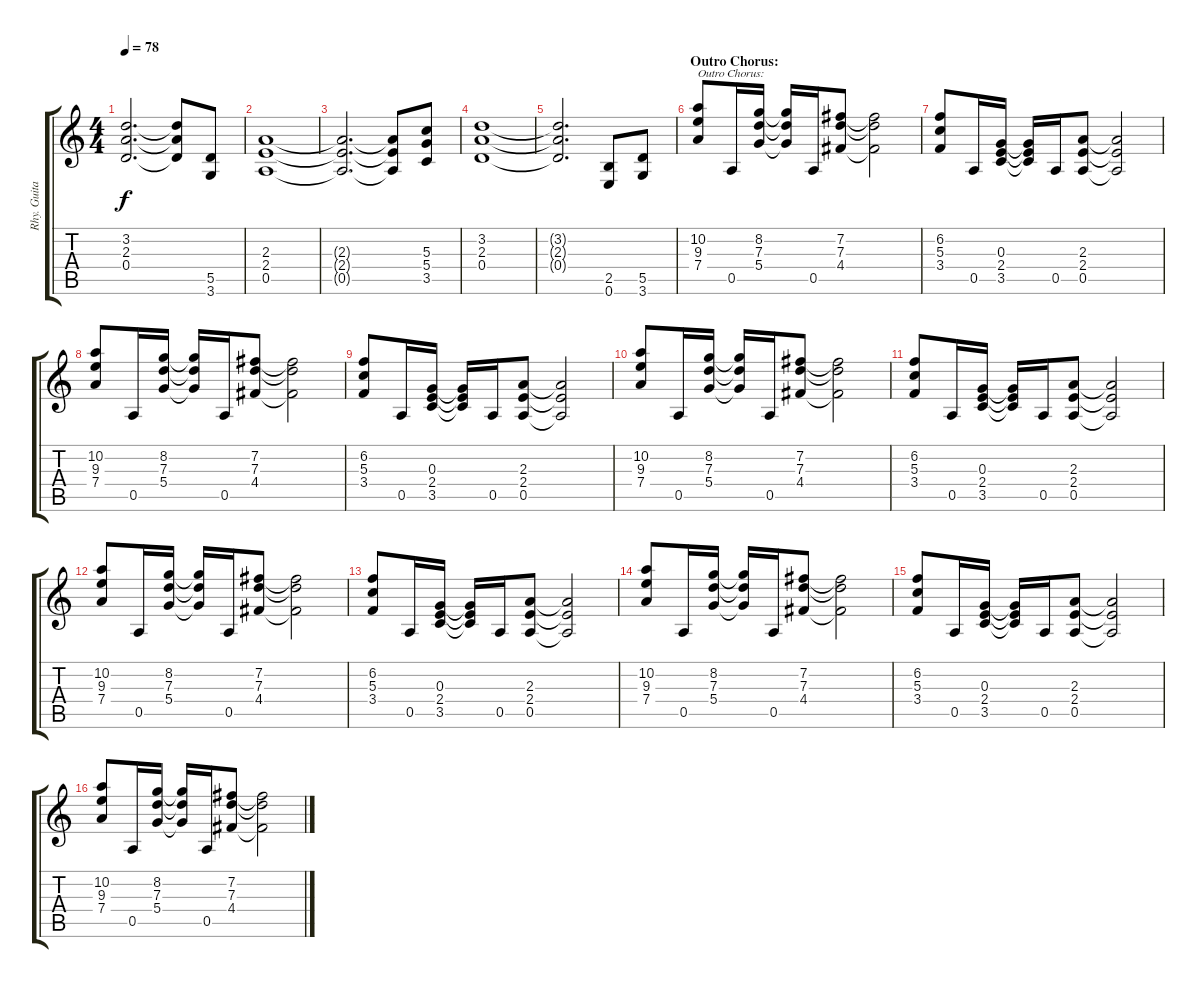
\track ("Rhy. Guitar 1" "Rhy. Guita") {instrument distortionguitar}
\staff {score tabs}
\tuning (E4 B3 G3 D3 A2 E2) {hide}
\ts (4 4)
\tempo 78
\clef g2
\ks c
(3.2{t} 2.3{t} 0.4{t}).2{d dy f} (3.2{t} 2.3{t} 0.4{t}).8 (5.5 3.6).8 |
(2.3 2.4 0.5).1 |
(2.3{t} 2.4{t} 0.5{t}).2{d} (2.3{t} 2.4{t} 0.5{t}).8 (5.3 5.4 3.5).8 |
(3.2 2.3 0.4).1 |
(3.2{t} 2.3{t} 0.4{t}).2{d} (2.5 0.6).8 (5.5 3.6).8 |
\section ("" "Outro Chorus:")
(10.2 9.3 7.4).8{txt "Outro Chorus:"} 0.5.16 (8.2 7.3 5.4).16 (8.2{t} 7.3{t} 5.4{t}).16 0.5.16 (7.2 7.3 4.4).8 (7.2{t} 7.3{t} 4.4{t}).2 |
(6.2 5.3 3.4).8 0.5.16 (0.3 2.4 3.5).16 (0.3{t} 2.4{t} 3.5{t}).16 0.5.16 (2.3 2.4 0.5).8 (2.3{t} 2.4{t} 0.5{t}).2 |
(10.2 9.3 7.4).8 0.5.16 (8.2 7.3 5.4).16 (8.2{t} 7.3{t} 5.4{t}).16 0.5.16 (7.2 7.3 4.4).8 (7.2{t} 7.3{t} 4.4{t}).2 |
(6.2 5.3 3.4).8 0.5.16 (0.3 2.4 3.5).16 (0.3{t} 2.4{t} 3.5{t}).16 0.5.16 (2.3 2.4 0.5).8 (2.3{t} 2.4{t} 0.5{t}).2 |
(10.2 9.3 7.4).8 0.5.16 (8.2 7.3 5.4).16 (8.2{t} 7.3{t} 5.4{t}).16 0.5.16 (7.2 7.3 4.4).8 (7.2{t} 7.3{t} 4.4{t}).2 |
(6.2 5.3 3.4).8 0.5.16 (0.3 2.4 3.5).16 (0.3{t} 2.4{t} 3.5{t}).16 0.5.16 (2.3 2.4 0.5).8 (2.3{t} 2.4{t} 0.5{t}).2 |
(10.2 9.3 7.4).8 0.5.16 (8.2 7.3 5.4).16 (8.2{t} 7.3{t} 5.4{t}).16 0.5.16 (7.2 7.3 4.4).8 (7.2{t} 7.3{t} 4.4{t}).2 |
(6.2 5.3 3.4).8 0.5.16 (0.3 2.4 3.5).16 (0.3{t} 2.4{t} 3.5{t}).16 0.5.16 (2.3 2.4 0.5).8 (2.3{t} 2.4{t} 0.5{t}).2 |
(10.2 9.3 7.4).8 0.5.16 (8.2 7.3 5.4).16 (8.2{t} 7.3{t} 5.4{t}).16 0.5.16 (7.2 7.3 4.4).8 (7.2{t} 7.3{t} 4.4{t}).2 |
(6.2 5.3 3.4).8 0.5.16 (0.3 2.4 3.5).16 (0.3{t} 2.4{t} 3.5{t}).16 0.5.16 (2.3 2.4 0.5).8 (2.3{t} 2.4{t} 0.5{t}).2 |
(10.2 9.3 7.4).8 0.5.16 (8.2 7.3 5.4).16 (8.2{t} 7.3{t} 5.4{t}).16 0.5.16 (7.2 7.3 4.4).8 (7.2{t} 7.3{t} 4.4{t}).2
